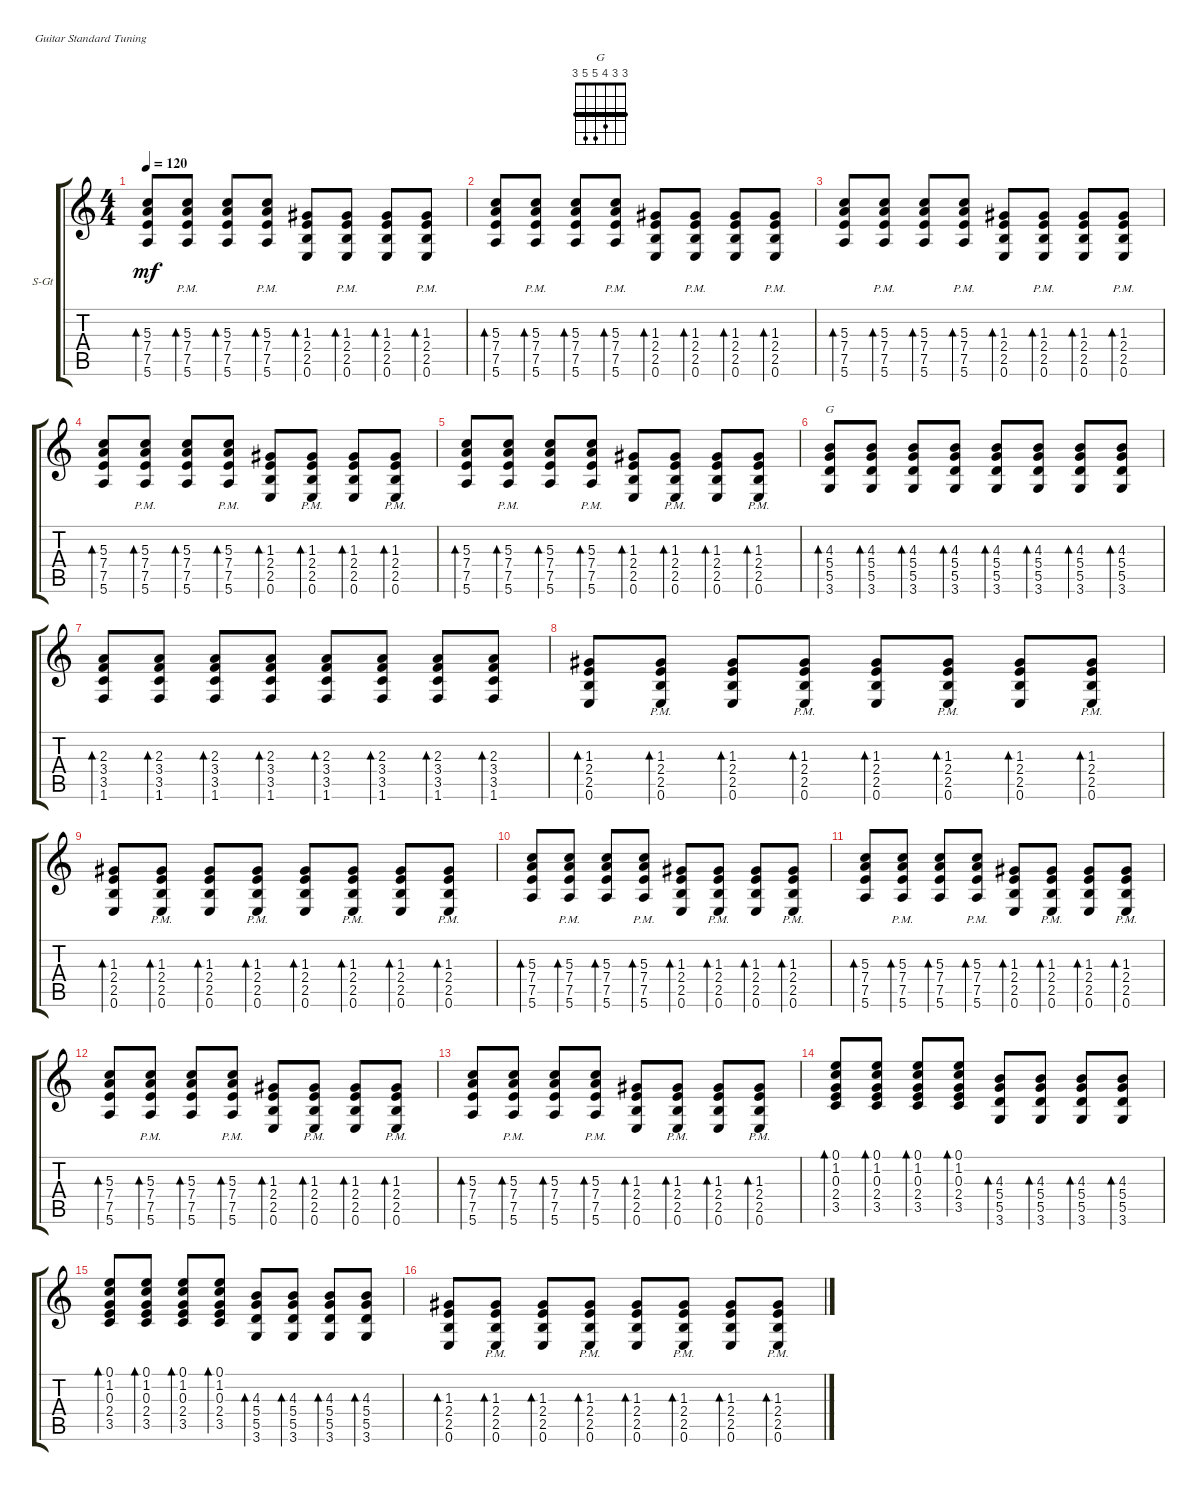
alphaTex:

\defaultSystemsLayout 4
\bracketExtendMode groupsimilarinstruments
\firstSystemTrackNameOrientation horizontal
\otherSystemsTrackNameOrientation horizontal
\track ("Steel Guitar" "S-Gt") {instrument acousticguitarsteel}
\staff {score tabs}
\tuning (E4 B3 G3 D3 A2 E2)
\chord ("G" 3 3 4 5 5 3) {barre (3 3)}
\ts (4 4)
\tempo 120
\clef g2
\ks c
(5.6 7.5 7.4 5.3).8{bd 30 dy mf} (5.6{pm} 7.5{pm} 7.4{pm} 5.3{pm}).8{bd 30} (5.6 7.5 7.4 5.3).8{bd 30} (5.6{pm} 7.5{pm} 7.4{pm} 5.3{pm}).8{bd 30} (0.6 2.5 2.4 1.3).8{bd 30} (0.6{pm} 2.5{pm} 2.4{pm} 1.3{pm}).8{bd 30} (0.6 2.5 2.4 1.3).8{bd 30} (0.6{pm} 2.5{pm} 2.4{pm} 1.3{pm}).8{bd 30} |
(5.6 7.5 7.4 5.3).8{bd 30} (5.6{pm} 7.5{pm} 7.4{pm} 5.3{pm}).8{bd 30} (5.6 7.5 7.4 5.3).8{bd 30} (5.6{pm} 7.5{pm} 7.4{pm} 5.3{pm}).8{bd 30} (0.6 2.5 2.4 1.3).8{bd 30} (0.6{pm} 2.5{pm} 2.4{pm} 1.3{pm}).8{bd 30} (0.6 2.5 2.4 1.3).8{bd 30} (0.6{pm} 2.5{pm} 2.4{pm} 1.3{pm}).8{bd 30} |
(5.6 7.5 7.4 5.3).8{bd 30} (5.6{pm} 7.5{pm} 7.4{pm} 5.3{pm}).8{bd 30} (5.6 7.5 7.4 5.3).8{bd 30} (5.6{pm} 7.5{pm} 7.4{pm} 5.3{pm}).8{bd 30} (0.6 2.5 2.4 1.3).8{bd 30} (0.6{pm} 2.5{pm} 2.4{pm} 1.3{pm}).8{bd 30} (0.6 2.5 2.4 1.3).8{bd 30} (0.6{pm} 2.5{pm} 2.4{pm} 1.3{pm}).8{bd 30} |
(5.6 7.5 7.4 5.3).8{bd 30} (5.6{pm} 7.5{pm} 7.4{pm} 5.3{pm}).8{bd 30} (5.6 7.5 7.4 5.3).8{bd 30} (5.6{pm} 7.5{pm} 7.4{pm} 5.3{pm}).8{bd 30} (0.6 2.5 2.4 1.3).8{bd 30} (0.6{pm} 2.5{pm} 2.4{pm} 1.3{pm}).8{bd 30} (0.6 2.5 2.4 1.3).8{bd 30} (0.6{pm} 2.5{pm} 2.4{pm} 1.3{pm}).8{bd 30} |
(5.6 7.5 7.4 5.3).8{bd 30} (5.6{pm} 7.5{pm} 7.4{pm} 5.3{pm}).8{bd 30} (5.6 7.5 7.4 5.3).8{bd 30} (5.6{pm} 7.5{pm} 7.4{pm} 5.3{pm}).8{bd 30} (0.6 2.5 2.4 1.3).8{bd 30} (0.6{pm} 2.5{pm} 2.4{pm} 1.3{pm}).8{bd 30} (0.6 2.5 2.4 1.3).8{bd 30} (0.6{pm} 2.5{pm} 2.4{pm} 1.3{pm}).8{bd 30} |
(3.6 5.5 5.4 4.3).8{bd 30 ch "G"} (3.6 5.5 5.4 4.3).8{bd 30} (3.6 5.5 5.4 4.3).8{bd 30} (3.6 5.5 5.4 4.3).8{bd 30} (3.6 5.5 5.4 4.3).8{bd 30} (3.6 5.5 5.4 4.3).8{bd 30} (3.6 5.5 5.4 4.3).8{bd 30} (3.6 5.5 5.4 4.3).8{bd 30} |
(1.6 3.5 3.4 2.3).8{bd 30} (1.6 3.5 3.4 2.3).8{bd 30} (1.6 3.5 3.4 2.3).8{bd 30} (1.6 3.5 3.4 2.3).8{bd 30} (1.6 3.5 3.4 2.3).8{bd 30} (1.6 3.5 3.4 2.3).8{bd 30} (1.6 3.5 3.4 2.3).8{bd 30} (1.6 3.5 3.4 2.3).8{bd 30} |
(0.6 2.5 2.4 1.3).8{bd 30} (0.6{pm} 2.5{pm} 2.4{pm} 1.3{pm}).8{bd 30} (0.6 2.5 2.4 1.3).8{bd 30} (0.6{pm} 2.5{pm} 2.4{pm} 1.3{pm}).8{bd 30} (0.6 2.5 2.4 1.3).8{bd 30} (0.6{pm} 2.5{pm} 2.4{pm} 1.3{pm}).8{bd 30} (0.6 2.5 2.4 1.3).8{bd 30} (0.6{pm} 2.5{pm} 2.4{pm} 1.3{pm}).8{bd 30} |
(0.6 2.5 2.4 1.3).8{bd 30} (0.6{pm} 2.5{pm} 2.4{pm} 1.3{pm}).8{bd 30} (0.6 2.5 2.4 1.3).8{bd 30} (0.6{pm} 2.5{pm} 2.4{pm} 1.3{pm}).8{bd 30} (0.6 2.5 2.4 1.3).8{bd 30} (0.6{pm} 2.5{pm} 2.4{pm} 1.3{pm}).8{bd 30} (0.6 2.5 2.4 1.3).8{bd 30} (0.6{pm} 2.5{pm} 2.4{pm} 1.3{pm}).8{bd 30} |
(5.6 7.5 7.4 5.3).8{bd 30} (5.6{pm} 7.5{pm} 7.4{pm} 5.3{pm}).8{bd 30} (5.6 7.5 7.4 5.3).8{bd 30} (5.6{pm} 7.5{pm} 7.4{pm} 5.3{pm}).8{bd 30} (0.6 2.5 2.4 1.3).8{bd 30} (0.6{pm} 2.5{pm} 2.4{pm} 1.3{pm}).8{bd 30} (0.6 2.5 2.4 1.3).8{bd 30} (0.6{pm} 2.5{pm} 2.4{pm} 1.3{pm}).8{bd 30} |
(5.6 7.5 7.4 5.3).8{bd 30} (5.6{pm} 7.5{pm} 7.4{pm} 5.3{pm}).8{bd 30} (5.6 7.5 7.4 5.3).8{bd 30} (5.6{pm} 7.5{pm} 7.4{pm} 5.3{pm}).8{bd 30} (0.6 2.5 2.4 1.3).8{bd 30} (0.6{pm} 2.5{pm} 2.4{pm} 1.3{pm}).8{bd 30} (0.6 2.5 2.4 1.3).8{bd 30} (0.6{pm} 2.5{pm} 2.4{pm} 1.3{pm}).8{bd 30} |
(5.6 7.5 7.4 5.3).8{bd 30} (5.6{pm} 7.5{pm} 7.4{pm} 5.3{pm}).8{bd 30} (5.6 7.5 7.4 5.3).8{bd 30} (5.6{pm} 7.5{pm} 7.4{pm} 5.3{pm}).8{bd 30} (0.6 2.5 2.4 1.3).8{bd 30} (0.6{pm} 2.5{pm} 2.4{pm} 1.3{pm}).8{bd 30} (0.6 2.5 2.4 1.3).8{bd 30} (0.6{pm} 2.5{pm} 2.4{pm} 1.3{pm}).8{bd 30} |
(5.6 7.5 7.4 5.3).8{bd 30} (5.6{pm} 7.5{pm} 7.4{pm} 5.3{pm}).8{bd 30} (5.6 7.5 7.4 5.3).8{bd 30} (5.6{pm} 7.5{pm} 7.4{pm} 5.3{pm}).8{bd 30} (0.6 2.5 2.4 1.3).8{bd 30} (0.6{pm} 2.5{pm} 2.4{pm} 1.3{pm}).8{bd 30} (0.6 2.5 2.4 1.3).8{bd 30} (0.6{pm} 2.5{pm} 2.4{pm} 1.3{pm}).8{bd 30} |
(3.5 2.4 0.3 1.2 0.1).8{bd 30} (3.5 2.4 0.3 1.2 0.1).8{bd 30} (3.5 2.4 0.3 1.2 0.1).8{bd 30} (3.5 2.4 0.3 1.2 0.1).8{bd 30} (3.6 5.5 5.4 4.3).8{bd 30} (3.6 5.5 5.4 4.3).8{bd 30} (3.6 5.5 5.4 4.3).8{bd 30} (3.6 5.5 5.4 4.3).8{bd 30} |
(3.5 2.4 0.3 1.2 0.1).8{bd 30} (3.5 2.4 0.3 1.2 0.1).8{bd 30} (3.5 2.4 0.3 1.2 0.1).8{bd 30} (3.5 2.4 0.3 1.2 0.1).8{bd 30} (3.6 5.5 5.4 4.3).8{bd 30} (3.6 5.5 5.4 4.3).8{bd 30} (3.6 5.5 5.4 4.3).8{bd 30} (3.6 5.5 5.4 4.3).8{bd 30} |
(0.6 2.5 2.4 1.3).8{bd 30} (0.6{pm} 2.5{pm} 2.4{pm} 1.3{pm}).8{bd 30} (0.6 2.5 2.4 1.3).8{bd 30} (0.6{pm} 2.5{pm} 2.4{pm} 1.3{pm}).8{bd 30} (0.6 2.5 2.4 1.3).8{bd 30} (0.6{pm} 2.5{pm} 2.4{pm} 1.3{pm}).8{bd 30} (0.6 2.5 2.4 1.3).8{bd 30} (0.6{pm} 2.5{pm} 2.4{pm} 1.3{pm}).8{bd 30}
